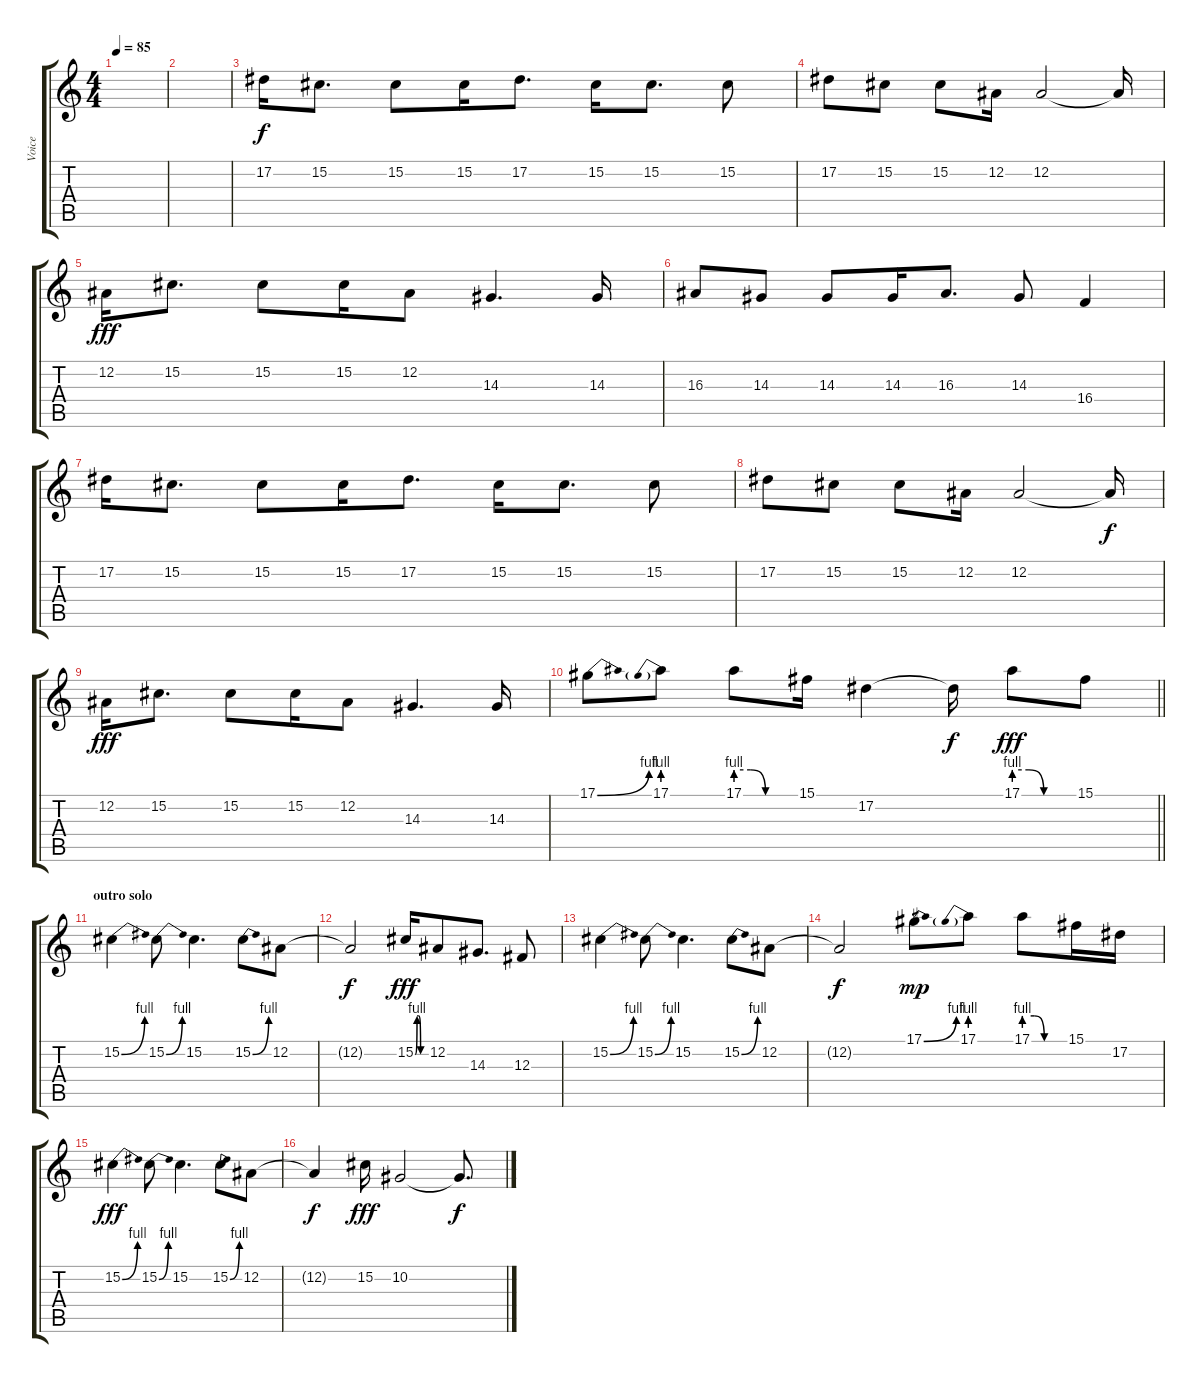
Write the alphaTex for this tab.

\track ("Voice" "Voice") {instrument altosax}
\staff {score tabs}
\tuning (Eb4 Bb3 Gb3 Db3 Ab2 Eb2) {hide}
\ts (4 4)
\tempo 85
\clef g2
\ks c
|
|
17.2.16 15.2.8{d} 15.2.8 15.2.16 17.2.8{d} 15.2.16 15.2.8{d} 15.2.8 |
17.2.8 15.2.8 15.2.8 12.2.16 12.2.2 12.2{t}.16{dy f} |
12.2.16{dy fff} 15.2.8{d} 15.2.8 15.2.16 12.2.8 14.3.4{d} 14.3.16 |
16.3.8 14.3.8 14.3.8 14.3.16 16.3.8{d} 14.3.8 16.4.4 |
17.2.16 15.2.8{d} 15.2.8 15.2.16 17.2.8{d} 15.2.16 15.2.8{d} 15.2.8 |
17.2.8 15.2.8 15.2.8 12.2.16 12.2.2 12.2{t}.16{dy f} |
12.2.16{dy fff} 15.2.8{d} 15.2.8 15.2.16 12.2.8 14.3.4{d} 14.3.16 |
\barLineRight lightlight
17.1{be (bend 0 0 60 4)}.8 17.1{be (prebend 0 4 60 4)}.8 17.1{be (custom 0 4 15 4 30 0 60 0)}.8 15.1.16 17.2.4 17.2{t}.16{dy f} 17.1{be (custom 0 4 15 4 30 0 60 0)}.8{dy fff} 15.1.8 |
\section ("" "outro solo")
15.2{be (bend 0 0 60 4)}.4 15.2{be (bend 0 0 60 4)}.8 15.2.4{d} 15.2{be (bend 0 0 60 4)}.8 12.2.8 |
12.2{t}.2{dy f} 15.2{be (custom 0 0 10 4 20 4 30 0 60 0)}.16{dy fff} 12.2.8 14.3.8{d} 12.3.8 |
15.2{be (bend 0 0 60 4)}.4 15.2{be (bend 0 0 60 4)}.8 15.2.4{d} 15.2{be (bend 0 0 60 4)}.8 12.2.8 |
12.2{t}.2{dy f} 17.1{be (bend 0 0 60 4)}.8{dy mp} 17.1{be (prebend 0 4 60 4)}.8 17.1{be (custom 0 4 15 4 30 0 60 0)}.8 15.1.16 17.2.16 |
15.2{be (bend 0 0 60 4)}.4{dy fff} 15.2{be (bend 0 0 60 4)}.8 15.2.4{d} 15.2{be (bend 0 0 60 4)}.8 12.2.8 |
12.2{t}.4{dy f} 15.2.16{dy fff} 10.2.2 10.2{t}.8{d dy f}
